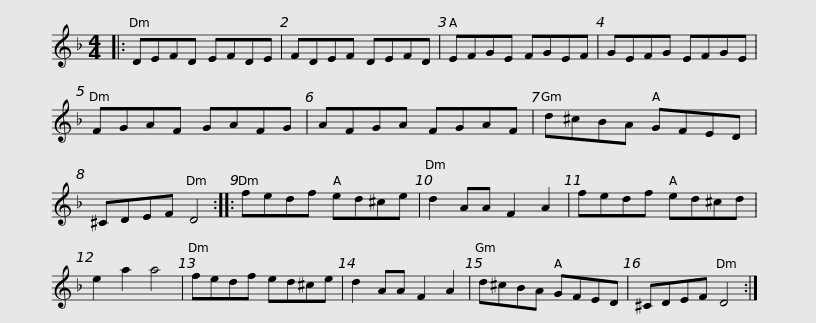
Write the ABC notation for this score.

X:1
L:1/8
M:4/4
I:linebreak $
K:Dmin
V:1 treble
V:1
|: DEFD EFDE | FDEF DEFD | EFGE FGEF | GEFG EFGE | FGAF GAFG |$ %5
 AFGA FGAF | d^cBA GFED | ^CDEF D4 :: fedf ed^ce | d2 AA F2 A2 |$ %10
 fedf ed^cd | e2 a2 a4 | fedf ed^ce | d2 AA F2 A2 | d^cBA GFED | %15
 ^CDEF D4 :| %16
